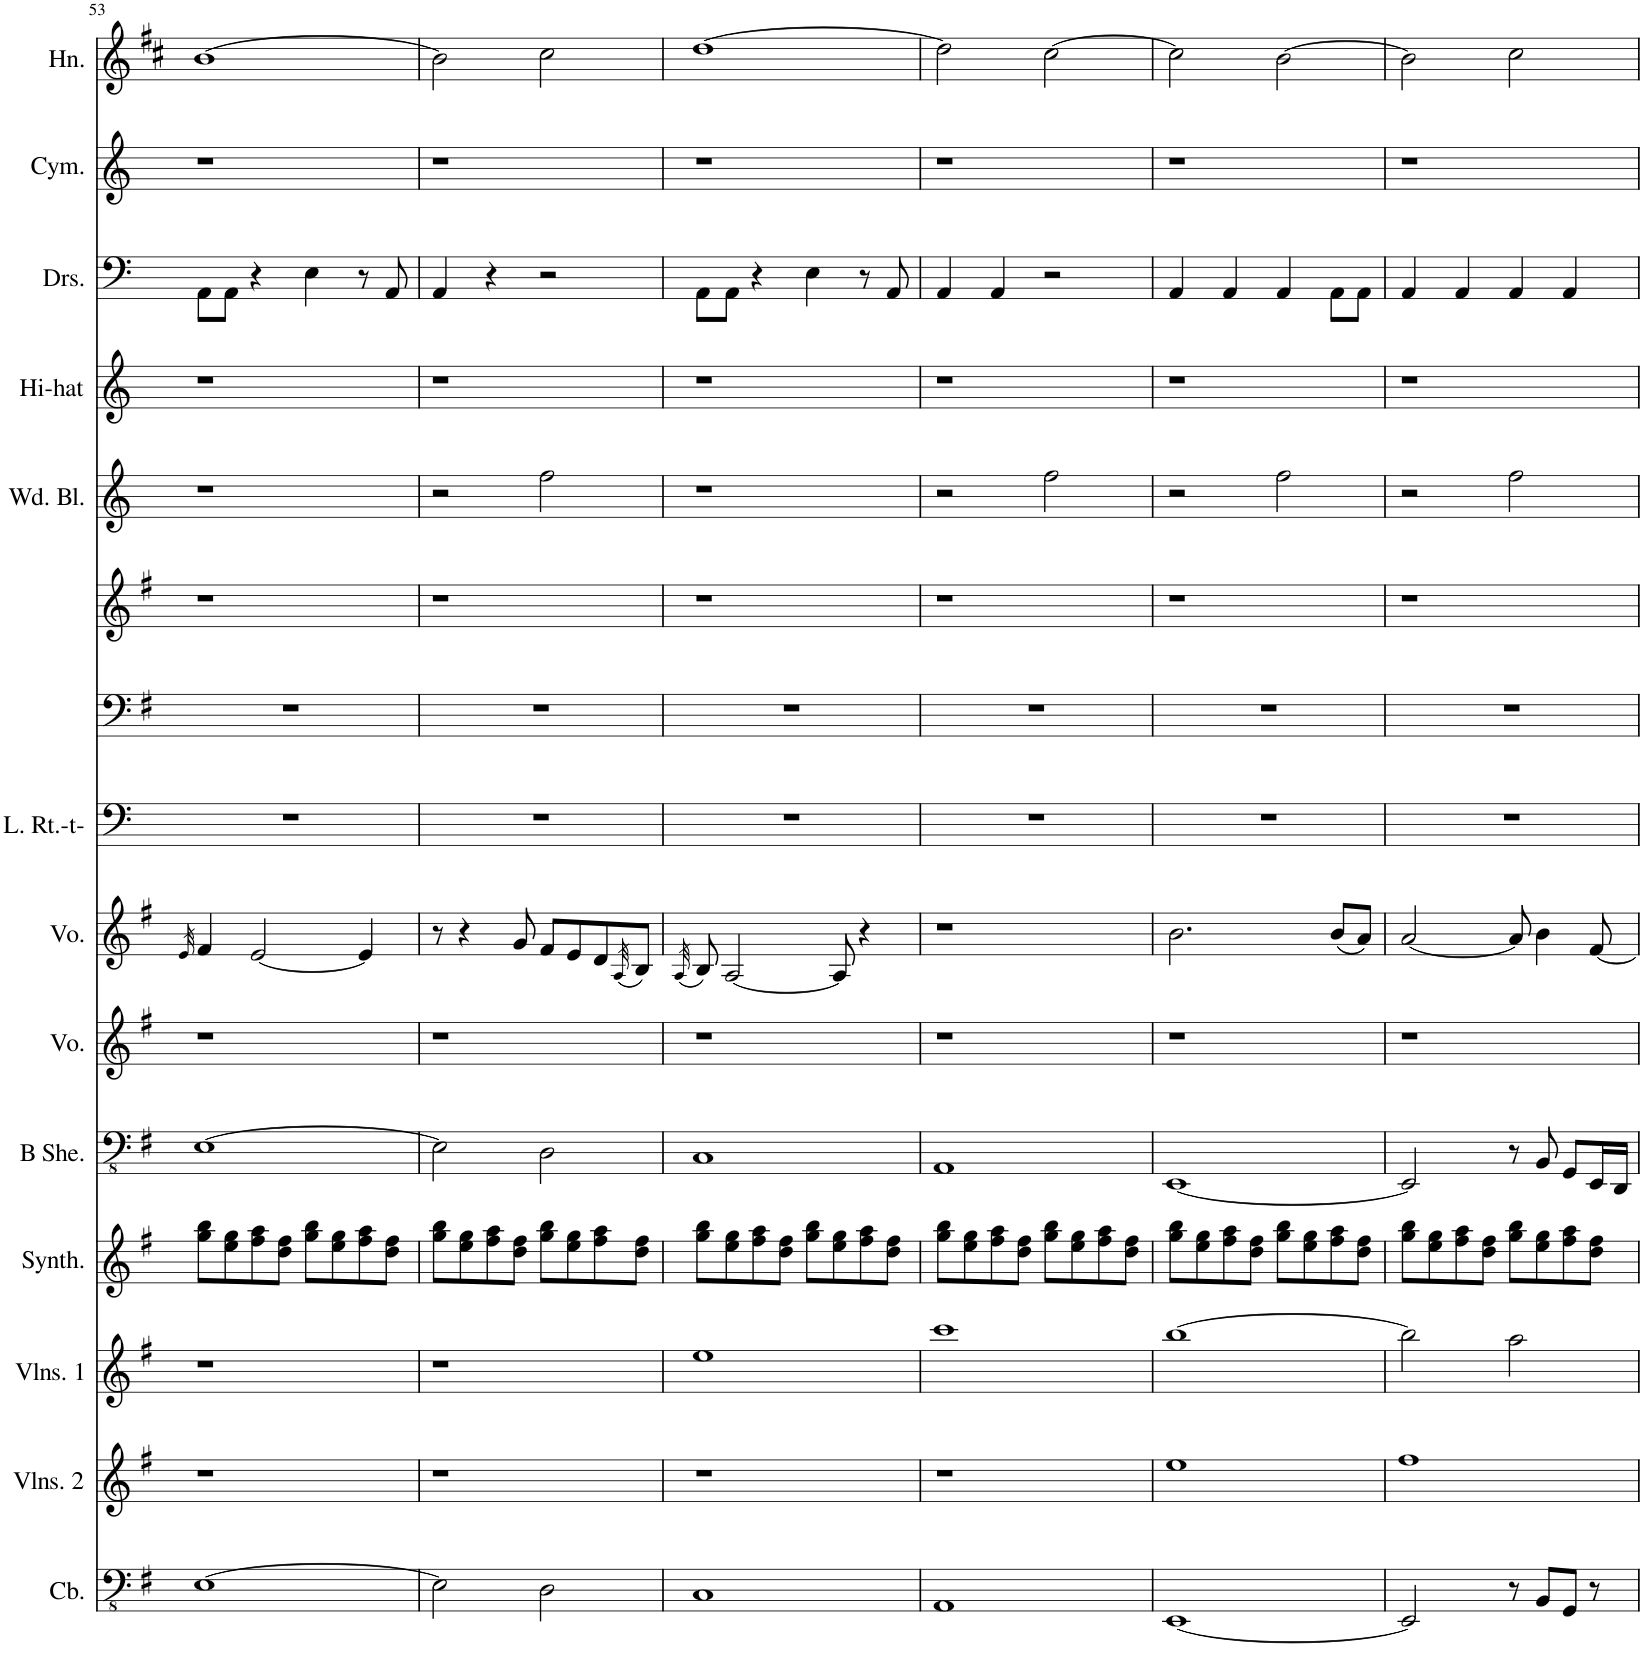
**kern	**kern	**kern	**kern	**kern	**kern	**kern	**kern	**kern	**kern	**kern	**kern	**kern	**kern	**kern
*part14	*part13	*part12	*part11	*part10	*part9	*part8	*part7	*part6	*part6	*part5	*part4	*part3	*part2	*part1
*staff15	*staff14	*staff13	*staff12	*staff11	*staff10	*staff9	*staff8	*staff7	*staff6	*staff5	*staff4	*staff3	*staff2	*staff1
*I"Double Bass	*I"Violins 2	*I"Violins 1	*I"Keyboard Synthesizer	*I"Bass Sheng	*I"Voice	*I"Voice	*I"Low Roto-toms	*I"Piano	*	*I"Wood Blocks	*I"Hi-hat	*I"Drumset	*I"Cymbal	*I"Horn
*	*I'Vlns. 2	*I'Vlns. 1	*I'Synth.	*I'B She.	*I'Vo.	*I'Vo.	*I'L. Rt.-t-	*I'Pno	*	*I'Wd. Bl.	*I'Hi-hat	*I'Drs.	*I'Cym.	*I'Hn.
!!LO:PB:g=z
*clefFv4	*clefG2	*clefG2	*clefG2	*clefFv4	*clefG2	*clefG2	*clefF4	*clefF4	*clefG2	*clefG2	*clefG2	*clefF4	*clefG2	*clefG2
*Trd7c12	*	*	*	*	*	*	*	*	*	*	*	*	*	*Trd4c7
*k[f#]	*k[f#]	*k[f#]	*k[f#]	*k[f#]	*k[f#]	*k[f#]	*k[]	*k[f#]	*k[f#]	*k[]	*k[]	*k[]	*k[]	*k[f#c#]
*M4/4	*M4/4	*M4/4	*M4/4	*M4/4	*M4/4	*M4/4	*M4/4	*M4/4	*M4/4	*M4/4	*M4/4	*M4/4	*M4/4	*M4/4
=53	=53	=53	=53	=53	=53	=53	=53	=53	=53	=53	=53	=53	=53	=53
.	.	.	.	.	.	32qe/	.	.	.	.	.	.	.	.
[1EE	1r	1r	8gg\ 8bb\L	[1EE	1r	4f#/	1r	1r	1r	1r	1r	8RAA\L	1r	[1b
.	.	.	8ee\ 8gg\	.	.	.	.	.	.	.	.	8RAA\J	.	.
.	.	.	8ff#\ 8aa\	.	.	[2e/	.	.	.	.	.	4r	.	.
.	.	.	8dd\ 8ff#\J	.	.	.	.	.	.	.	.	.	.	.
.	.	.	8gg\ 8bb\L	.	.	.	.	.	.	.	.	4RE\	.	.
.	.	.	8ee\ 8gg\	.	.	.	.	.	.	.	.	.	.	.
.	.	.	8ff#\ 8aa\	.	.	4e/]	.	.	.	.	.	8r	.	.
.	.	.	8dd\ 8ff#\J	.	.	.	.	.	.	.	.	8RAA/	.	.
=54	=54	=54	=54	=54	=54	=54	=54	=54	=54	=54	=54	=54	=54	=54
2EE\]	1r	1r	8gg\ 8bb\L	2EE\]	1r	8r	1r	1r	1r	2r	1r	4RAA/	1r	2b\]
.	.	.	8ee\ 8gg\	.	.	4r	.	.	.	.	.	.	.	.
.	.	.	8ff#\ 8aa\	.	.	.	.	.	.	.	.	4r	.	.
.	.	.	8dd\ 8ff#\J	.	.	8g/	.	.	.	.	.	.	.	.
2DD\	.	.	8gg\ 8bb\L	2DD\	.	8f#/L	.	.	.	2Rff\	.	2r	.	2cc#\
.	.	.	8ee\ 8gg\	.	.	8e/	.	.	.	.	.	.	.	.
.	.	.	8ff#\ 8aa\	.	.	8d/	.	.	.	.	.	.	.	.
.	.	.	.	.	.	(32qA/	.	.	.	.	.	.	.	.
.	.	.	8dd\ 8ff#\J	.	.	8B/J)	.	.	.	.	.	.	.	.
=55	=55	=55	=55	=55	=55	=55	=55	=55	=55	=55	=55	=55	=55	=55
.	.	.	.	.	.	(32qA/	.	.	.	.	.	.	.	.
1CC	1r	1ee	8gg\ 8bb\L	1CC	1r	8B/)	1r	1r	1r	1r	1r	8RAA\L	1r	[1dd
.	.	.	8ee\ 8gg\	.	.	[2A/	.	.	.	.	.	8RAA\J	.	.
.	.	.	8ff#\ 8aa\	.	.	.	.	.	.	.	.	4r	.	.
.	.	.	8dd\ 8ff#\J	.	.	.	.	.	.	.	.	.	.	.
.	.	.	8gg\ 8bb\L	.	.	.	.	.	.	.	.	4RE\	.	.
.	.	.	8ee\ 8gg\	.	.	8A/]	.	.	.	.	.	.	.	.
.	.	.	8ff#\ 8aa\	.	.	4r	.	.	.	.	.	8r	.	.
.	.	.	8dd\ 8ff#\J	.	.	.	.	.	.	.	.	8RAA/	.	.
=56	=56	=56	=56	=56	=56	=56	=56	=56	=56	=56	=56	=56	=56	=56
1AAA	1r	1ccc	8gg\ 8bb\L	1AAA	1r	1r	1r	1r	1r	2r	1r	4RAA/	1r	2dd\]
.	.	.	8ee\ 8gg\	.	.	.	.	.	.	.	.	.	.	.
.	.	.	8ff#\ 8aa\	.	.	.	.	.	.	.	.	4RAA/	.	.
.	.	.	8dd\ 8ff#\J	.	.	.	.	.	.	.	.	.	.	.
.	.	.	8gg\ 8bb\L	.	.	.	.	.	.	2Rff\	.	2r	.	[2cc#\
.	.	.	8ee\ 8gg\	.	.	.	.	.	.	.	.	.	.	.
.	.	.	8ff#\ 8aa\	.	.	.	.	.	.	.	.	.	.	.
.	.	.	8dd\ 8ff#\J	.	.	.	.	.	.	.	.	.	.	.
=57	=57	=57	=57	=57	=57	=57	=57	=57	=57	=57	=57	=57	=57	=57
[1EEE	1ee	[1bb	8gg\ 8bb\L	[1EEE	1r	2.b\	1r	1r	1r	2r	1r	4RAA/	1r	2cc#\]
.	.	.	8ee\ 8gg\	.	.	.	.	.	.	.	.	.	.	.
.	.	.	8ff#\ 8aa\	.	.	.	.	.	.	.	.	4RAA/	.	.
.	.	.	8dd\ 8ff#\J	.	.	.	.	.	.	.	.	.	.	.
.	.	.	8gg\ 8bb\L	.	.	.	.	.	.	2Rff\	.	4RAA/	.	[2b\
.	.	.	8ee\ 8gg\	.	.	.	.	.	.	.	.	.	.	.
.	.	.	8ff#\ 8aa\	.	.	(8b/L	.	.	.	.	.	8RAA\L	.	.
.	.	.	8dd\ 8ff#\J	.	.	8a/J)	.	.	.	.	.	8RAA\J	.	.
=58	=58	=58	=58	=58	=58	=58	=58	=58	=58	=58	=58	=58	=58	=58
2EEE/]	1ff#	2bb\]	8gg\ 8bb\L	2EEE/]	1r	[2a/	1r	1r	1r	2r	1r	4RAA/	1r	2b\]
.	.	.	8ee\ 8gg\	.	.	.	.	.	.	.	.	.	.	.
.	.	.	8ff#\ 8aa\	.	.	.	.	.	.	.	.	4RAA/	.	.
.	.	.	8dd\ 8ff#\J	.	.	.	.	.	.	.	.	.	.	.
8r	.	2aa\	8gg\ 8bb\L	8r	.	8a/]	.	.	.	2Rff\	.	4RAA/	.	2cc#\
8BBB/L	.	.	8ee\ 8gg\	8BBB/	.	4b\	.	.	.	.	.	.	.	.
8GGG/J	.	.	8ff#\ 8aa\	8GGG/L	.	.	.	.	.	.	.	4RAA/	.	.
8r	.	.	8dd\ 8ff#\J	16EEE/L	.	[8f#/	.	.	.	.	.	.	.	.
.	.	.	.	16DDD/JJ	.	.	.	.	.	.	.	.	.	.
=	=	=	=	=	=	=	=	=	=	=	=	=	=	=
*-	*-	*-	*-	*-	*-	*-	*-	*-	*-	*-	*-	*-	*-	*-
